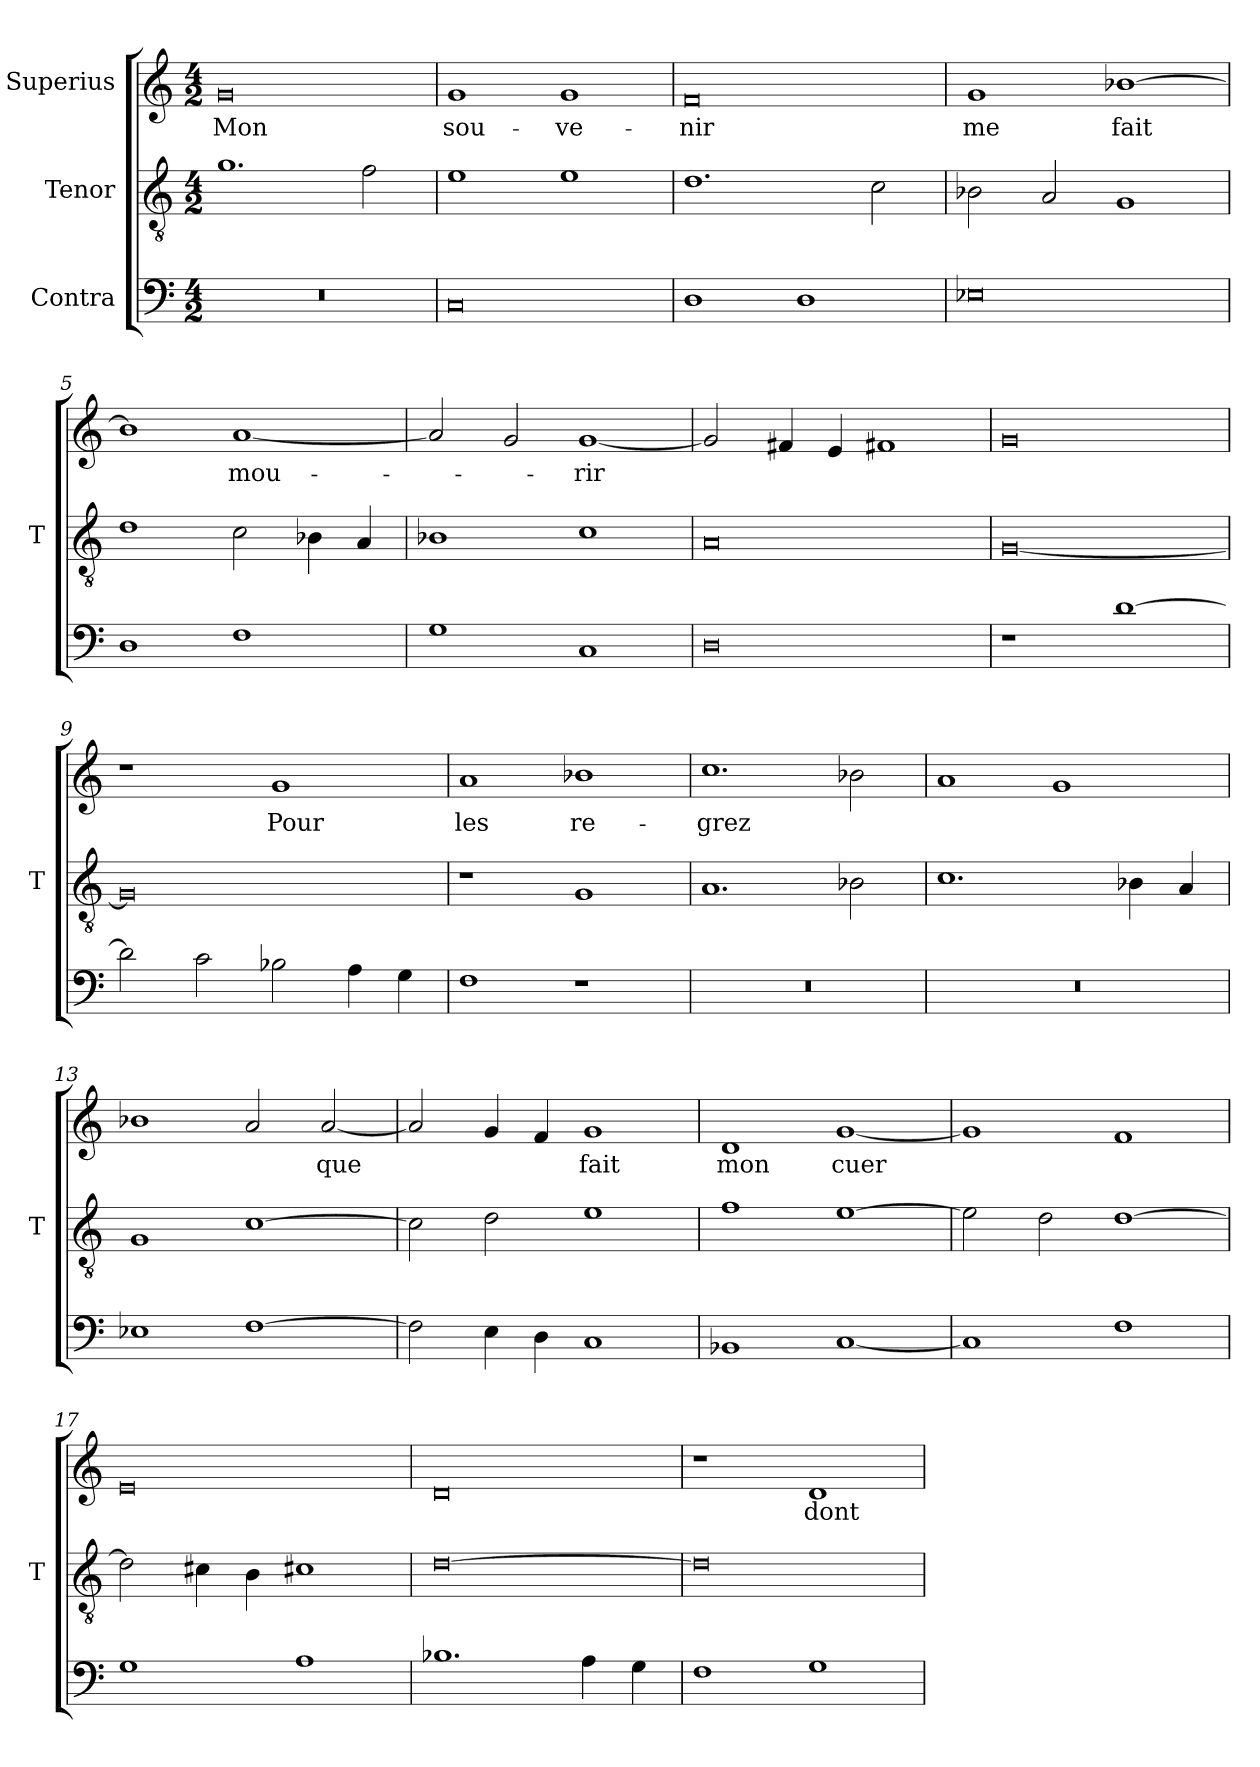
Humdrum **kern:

**kern	**kern	**kern	**text
*part3	*part2	*part1	*part1
*staff3	*staff2	*staff1	*staff1
*I"Contra	*I"Tenor	*I"Superius	*
*	*I'T	*	*
*clefF4	*clefGv2	*clefG2	*
*M4/2	*M4/2	*M4/2	*
=1	=1	=1	=1
0r	1.g	0g	-Mon
.	2f	.	.
=2	=2	=2	=2
0C	1e	1g	sou-
.	1e	1g	-ve-
=3	=3	=3	=3
1D	1.d	0f	-nir
1D	.	.	.
.	2c	.	.
=4	=4	=4	=4
0E-X	2B-X	1g	-me
.	2A	.	.
.	1G	[1b-X	-fait
=5	=5	=5	=5
1D	1d	1b-]	.
1F	2c	[1a	mou-
.	4B-X	.	.
.	4A	.	.
=6	=6	=6	=6
1G	1B-X	2a]	.
.	.	2g	.
1C	1c	[1g	-rir
=7	=7	=7	=7
0D	0A	2g]	.
.	.	4f#X	.
.	.	4e	.
.	.	1f#X	.
=8	=8	=8	=8
1r	[0G	0g	.
[1d	.	.	.
=9	=9	=9	=9
2d]	0G]	1r	.
2c	.	.	.
2B-X	.	1g	-Pour
4A	.	.	.
4G	.	.	.
=10	=10	=10	=10
1F	1r	1a	-les
1r	1G	1b-X	re-
=11	=11	=11	=11
0r	1.A	1.cc	-grez
.	2B-X	2b-X	.
=12	=12	=12	=12
0r	1.c	1a	.
.	.	1g	.
.	4B-X	.	.
.	4A	.	.
=13	=13	=13	=13
1E-X	1G	1b-X	.
[1F	[1c	2a	.
.	.	[2a	-que
=14	=14	=14	=14
2F]	2c]	2a]	.
4E	2d	4g	.
4D	.	4f	.
1C	1e	1g	-fait
=15	=15	=15	=15
1BB-X	1f	1d	-mon
[1C	[1e	[1g	-cuer
=16	=16	=16	=16
1C]	2e]	1g]	.
.	2d	.	.
1F	[1d	1f	.
=17	=17	=17	=17
1G	2d]	0e	.
.	4c#X	.	.
.	4B	.	.
1A	1c#X	.	.
=18	=18	=18	=18
1.B-X	[0d	0d	.
4A	.	.	.
4G	.	.	.
=19	=19	=19	=19
1F	0d]	1r	.
1G	.	1d	-dont
=	=	=	=
*-	*-	*-	*-
